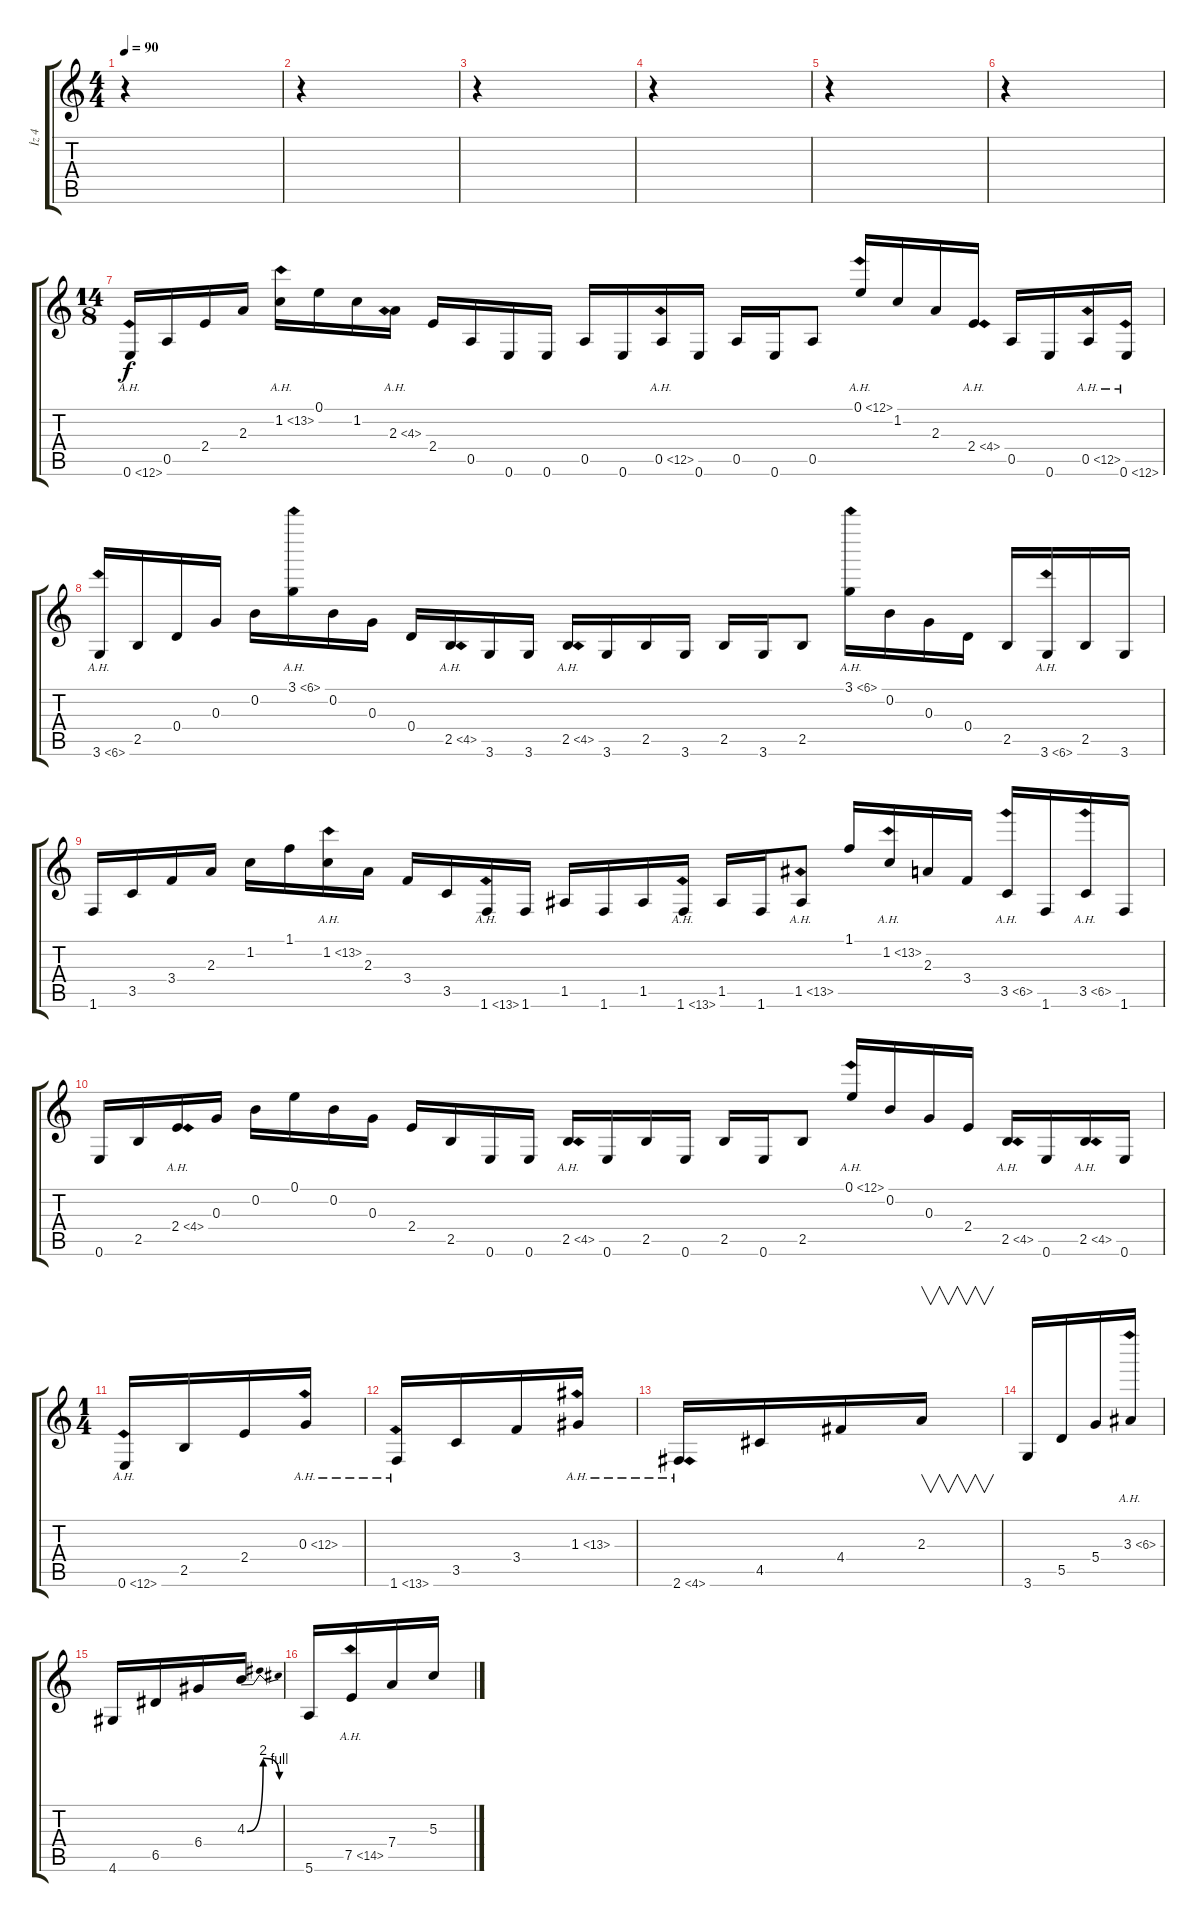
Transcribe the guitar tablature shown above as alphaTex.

\track ("İz 4" "İz 4") {instrument acousticguitarnylon}
\staff {score tabs}
\tuning (E4 B3 G3 D3 A2 E2) {hide}
\ts (4 4)
\tempo 90
\clef g2
\ks c
r.4{dy f instrument acousticguitarnylon} |
r.4 |
r.4 |
r.4 |
r.4 |
r.4 |
\ts (14 8)
0.6{ah 12}.16 0.5.16 2.4.16 2.3.16 1.2{ah 12}.16 0.1.16 1.2.16 2.3{ah 2}.16 2.4.16 0.5.16 0.6.16 0.6.16 0.5.16 0.6.16 0.5{ah 12}.16 0.6.16 0.5.16 0.6.16 0.5.8 0.1{ah 12}.16 1.2.16 2.3.16 2.4{ah 2}.16 0.5.16 0.6.16 0.5{ah 12}.16 0.6{ah 12}.16 |
3.6{ah 3}.16 2.5.16 0.4.16 0.3.16 0.2.16 3.1{ah 3}.16 0.2.16 0.3.16 0.4.16 2.5{ah 2}.16 3.6.16 3.6.16 2.5{ah 2}.16 3.6.16 2.5.16 3.6.16 2.5.16 3.6.16 2.5.8 3.1{ah 3}.16 0.2.16 0.3.16 0.4.16 2.5.16 3.6{ah 3}.16 2.5.16 3.6.16 |
1.6.16 3.5.16 3.4.16 2.3.16 1.2.16 1.1.16 1.2{ah 12}.16 2.3.16 3.4.16 3.5.16 1.6{ah 12}.16 1.6.16 1.5.16 1.6.16 1.5.16 1.6{ah 12}.16 1.5.16 1.6.16 1.5{ah 12}.8 1.1.16 1.2{ah 12}.16 2.3.16 3.4.16 3.5{ah 3}.16 1.6.16 3.5{ah 3}.16 1.6.16 |
0.6.16 2.5.16 2.4{ah 2}.16 0.3.16 0.2.16 0.1.16 0.2.16 0.3.16 2.4.16 2.5.16 0.6.16 0.6.16 2.5{ah 2}.16 0.6.16 2.5.16 0.6.16 2.5.16 0.6.16 2.5.8 0.1{ah 12}.16 0.2.16 0.3.16 2.4.16 2.5{ah 2}.16 0.6.16 2.5{ah 2}.16 0.6.16 |
\ts (1 4)
0.6{ah 12}.16 2.5.16 2.4.16 0.3{ah 12}.16 |
1.6{ah 12}.16 3.5.16 3.4.16 1.3{ah 12}.16 |
2.6{ah 2}.16 4.5.16 4.4.16 2.3.16{v} |
3.6.16 5.5.16 5.4.16 3.3{ah 3}.16 |
4.6.16 6.5.16 6.4.16 4.3{be (bendrelease 0 0 30 8 30 8 60 4)}.16 |
5.6.16 7.5{ah 7}.16 7.4.16 5.3.16
